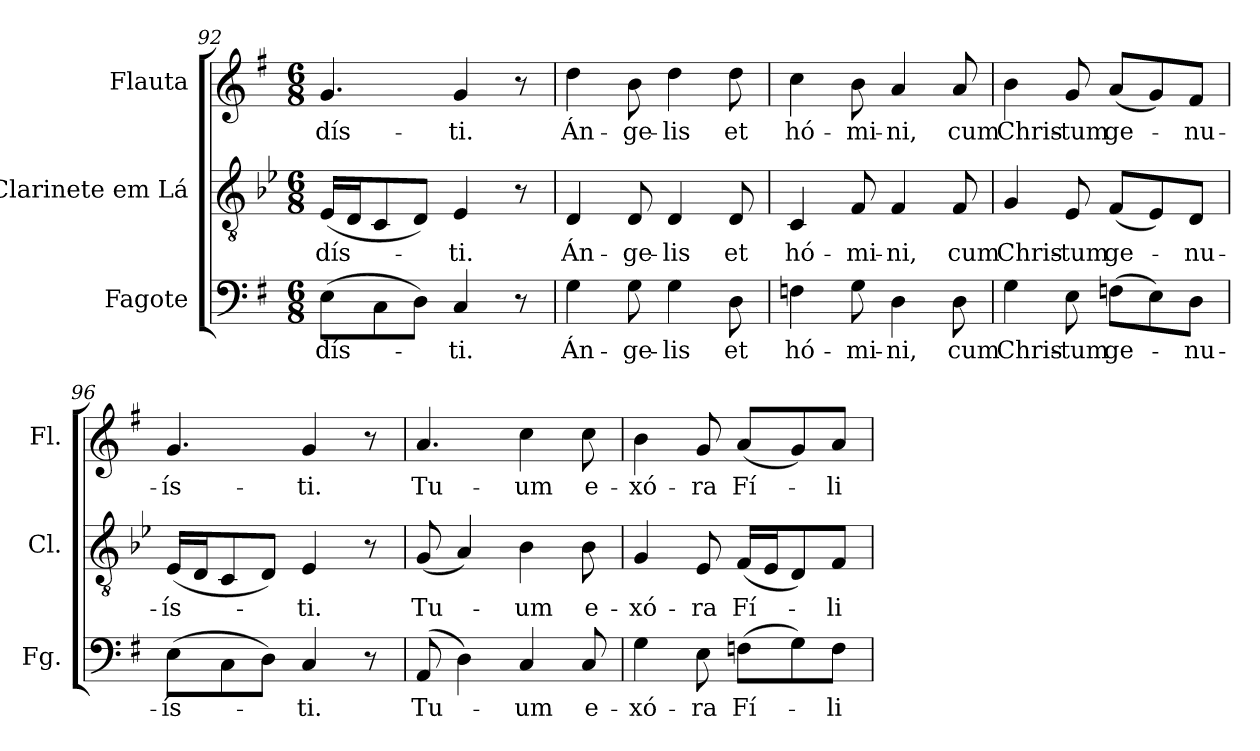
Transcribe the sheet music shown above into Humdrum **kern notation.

**kern	**text	**kern	**text	**kern	**text
*part3	*part3	*part2	*part2	*part1	*part1
*staff3	*staff3	*staff2	*staff2	*staff1	*staff1
*I"Fagote	*	*I"Clarinete em Lá	*	*I"Flauta	*
*I'Fg.	*	*I'Cl.	*	*I'Fl.	*
*clefF4	*	*clefGv2	*	*clefG2	*
*	*	*ITrd2c3	*	*	*
*k[f#]	*	*k[f#]	*	*k[f#]	*
*G:	*	*G:	*	*G:	*
*M6/8	*	*M6/8	*	*M6/8	*
=92	=92	=92	=92	=92	=92
!	!LO:LY:b:color=#000000	!	!	!	!
!	!	!	!LO:LY:b:color=#000000	!	!
!	!	!	!	!	!LO:LY:b:color=#000000
(8Ei\L	-dís-	(16Ci/LL	-dís-	4.gi/	-dís-
.	.	16BBi/J	.	.	.
8Ci\	.	8AAi/	.	.	.
8Di\J)	.	8BBi/J)	.	.	.
!	!LO:LY:b:color=#000000	!	!	!	!
!	!	!	!LO:LY:b:color=#000000	!	!
!	!	!	!	!	!LO:LY:b:color=#000000
4Ci/	-ti.	4Ci/	-ti.	4gi/	-ti.
8r	.	8r	.	8r	.
=93	=93	=93	=93	=93	=93
!	!LO:LY:b:color=#000000	!	!	!	!
!	!	!	!LO:LY:b:color=#000000	!	!
!	!	!	!	!	!LO:LY:b:color=#000000
4Gi\	Án-	4BBi/	Án-	4ddi\	Án-
!	!LO:LY:b:color=#000000	!	!	!	!
!	!	!	!LO:LY:b:color=#000000	!	!
!	!	!	!	!	!LO:LY:b:color=#000000
8Gi\	-ge-	8BBi/	-ge-	8bi\	-ge-
!	!LO:LY:b:color=#000000	!	!	!	!
!	!	!	!LO:LY:b:color=#000000	!	!
!	!	!	!	!	!LO:LY:b:color=#000000
4Gi\	-lis	4BBi/	-lis	4ddi\	-lis
!	!LO:LY:b:color=#000000	!	!	!	!
!	!	!	!LO:LY:b:color=#000000	!	!
!	!	!	!	!	!LO:LY:b:color=#000000
8Di\	et	8BBi/	et	8ddi\	et
=94	=94	=94	=94	=94	=94
!	!LO:LY:b:color=#000000	!	!	!	!
!	!	!	!LO:LY:b:color=#000000	!	!
!	!	!	!	!	!LO:LY:b:color=#000000
4Fni\	hó-	4AAi/	hó-	4cci\	hó-
!	!LO:LY:b:color=#000000	!	!	!	!
!	!	!	!LO:LY:b:color=#000000	!	!
!	!	!	!	!	!LO:LY:b:color=#000000
8Gi\	-mi-	8Di/	-mi-	8bi\	-mi-
!	!LO:LY:b:color=#000000	!	!	!	!
!	!	!	!LO:LY:b:color=#000000	!	!
!	!	!	!	!	!LO:LY:b:color=#000000
4Di\	-ni,	4Di/	-ni,	4ai/	-ni,
!	!LO:LY:b:color=#000000	!	!	!	!
!	!	!	!LO:LY:b:color=#000000	!	!
!	!	!	!	!	!LO:LY:b:color=#000000
8Di\	cum	8Di/	cum	8ai/	cum
!!LO:LB:g=z
=95	=95	=95	=95	=95	=95
!	!LO:LY:b:color=#000000	!	!	!	!
!	!	!	!LO:LY:b:color=#000000	!	!
!	!	!	!	!	!LO:LY:b:color=#000000
4Gi\	Chris-	4Ei/	Chris-	4bi\	Chris-
!	!LO:LY:b:color=#000000	!	!	!	!
!	!	!	!LO:LY:b:color=#000000	!	!
!	!	!	!	!	!LO:LY:b:color=#000000
8Ei\	-tum	8Ci/	-tum	8gi/	-tum
!	!LO:LY:b:color=#000000	!	!	!	!
!	!	!	!LO:LY:b:color=#000000	!	!
!	!	!	!	!	!LO:LY:b:color=#000000
(8Fni\L	ge-	(8Di/L	ge-	(8ai/L	ge-
8Ei\)	.	8Ci/)	.	8gi/)	.
!	!LO:LY:b:color=#000000	!	!	!	!
!	!	!	!LO:LY:b:color=#000000	!	!
!	!	!	!	!	!LO:LY:b:color=#000000
8Di\J	-nu-	8BBi/J	-nu-	8f#i/J	-nu-
=96	=96	=96	=96	=96	=96
!	!LO:LY:b:color=#000000	!	!	!	!
!	!	!	!LO:LY:b:color=#000000	!	!
!	!	!	!	!	!LO:LY:b:color=#000000
(8Ei\L	-ís-	(16Ci/LL	-ís-	4.gi/	-ís-
.	.	16BBi/J	.	.	.
8Ci\	.	8AAi/	.	.	.
8Di\J)	.	8BBi/J)	.	.	.
!	!LO:LY:b:color=#000000	!	!	!	!
!	!	!	!LO:LY:b:color=#000000	!	!
!	!	!	!	!	!LO:LY:b:color=#000000
4Ci/	-ti.	4Ci/	-ti.	4gi/	-ti.
8r	.	8r	.	8r	.
=97	=97	=97	=97	=97	=97
!	!LO:LY:b:color=#000000	!	!	!	!
!	!	!	!LO:LY:b:color=#000000	!	!
!	!	!	!	!	!LO:LY:b:color=#000000
(8AAi/	Tu-	(8Ei/	Tu-	4.ai/	Tu-
4Di\)	.	4F#i/)	.	.	.
!	!LO:LY:b:color=#000000	!	!	!	!
!	!	!	!LO:LY:b:color=#000000	!	!
!	!	!	!	!	!LO:LY:b:color=#000000
4Ci/	-um	4Gi\	-um	4cci\	-um
!	!LO:LY:b:color=#000000	!	!	!	!
!	!	!	!LO:LY:b:color=#000000	!	!
!	!	!	!	!	!LO:LY:b:color=#000000
8Ci/	e-	8Gi\	e-	8cci\	e-
=98	=98	=98	=98	=98	=98
!	!LO:LY:b:color=#000000	!	!	!	!
!	!	!	!LO:LY:b:color=#000000	!	!
!	!	!	!	!	!LO:LY:b:color=#000000
4Gi\	-xó-	4Ei/	-xó-	4bi\	-xó-
!	!LO:LY:b:color=#000000	!	!	!	!
!	!	!	!LO:LY:b:color=#000000	!	!
!	!	!	!	!	!LO:LY:b:color=#000000
8Ei\	-ra	8Ci/	-ra	8gi/	-ra
!	!LO:LY:b:color=#000000	!	!	!	!
!	!	!	!LO:LY:b:color=#000000	!	!
!	!	!	!	!	!LO:LY:b:color=#000000
(8Fni\L	Fí-	(16Di/LL	Fí-	(8ai/L	Fí-
.	.	16Ci/J	.	.	.
8Gi\)	.	8BBi/)	.	8gi/)	.
!	!LO:LY:b:color=#000000	!	!	!	!
!	!	!	!LO:LY:b:color=#000000	!	!
!	!	!	!	!	!LO:LY:b:color=#000000
8Fi\J	-li-	8Di/J	-li-	8ai/J	-li-
=	=	=	=	=	=
*-	*-	*-	*-	*-	*-
